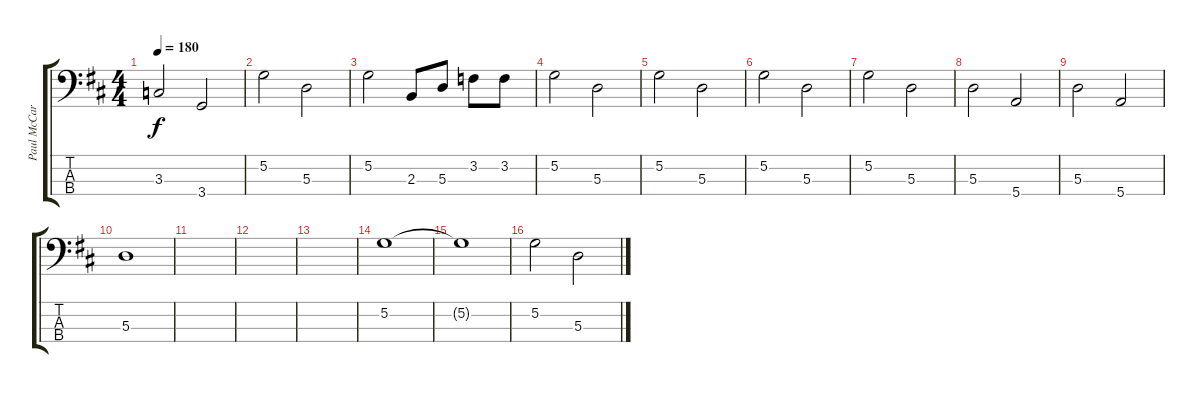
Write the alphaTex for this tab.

\track ("Paul McCartney" "Paul McCar") {instrument electricbassfinger}
\staff {score tabs}
\tuning (G2 D2 A1 E1) {hide}
\ts (4 4)
\tempo 180
\clef f4
\ks d
3.3.2{dy f} 3.4.2 |
5.2.2 5.3.2 |
5.2.2 2.3.8 5.3.8 3.2.8 3.2.8 |
5.2.2 5.3.2 |
5.2.2 5.3.2 |
5.2.2 5.3.2 |
5.2.2 5.3.2 |
5.3.2 5.4.2 |
5.3.2 5.4.2 |
5.3.1 |
|
|
|
5.2.1 |
5.2{t}.1 |
5.2.2 5.3.2
